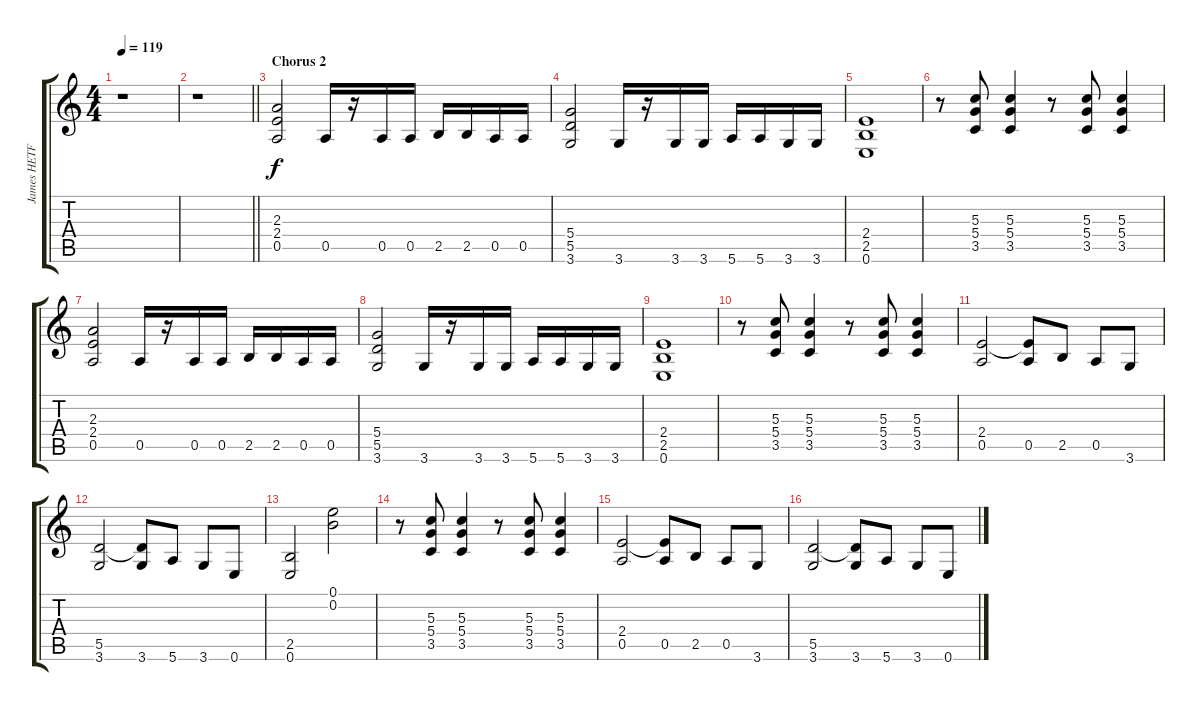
\track ("James HETFIELD" "James HETF") {instrument distortionguitar}
\staff {score tabs}
\tuning (E4 B3 G3 D3 A2 E2) {hide}
\ts (4 4)
\tempo 119
\clef g2
\ks c
r.1{dy f} |
\barLineRight lightlight
r.1 |
\section ("" "Chorus 2")
(2.3 2.4 0.5).2 0.5.16 r.16 0.5.16 0.5.16 2.5.16 2.5.16 0.5.16 0.5.16 |
(5.4 5.5 3.6).2 3.6.16 r.16 3.6.16 3.6.16 5.6.16 5.6.16 3.6.16 3.6.16 |
(2.4 2.5 0.6).1 |
r.8 (5.3 5.4 3.5).8 (5.3 5.4 3.5).4 r.8 (5.3 5.4 3.5).8 (5.3 5.4 3.5).4 |
(2.3 2.4 0.5).2 0.5.16 r.16 0.5.16 0.5.16 2.5.16 2.5.16 0.5.16 0.5.16 |
(5.4 5.5 3.6).2 3.6.16 r.16 3.6.16 3.6.16 5.6.16 5.6.16 3.6.16 3.6.16 |
(2.4 2.5 0.6).1 |
r.8 (5.3 5.4 3.5).8 (5.3 5.4 3.5).4 r.8 (5.3 5.4 3.5).8 (5.3 5.4 3.5).4 |
(2.4 0.5).2{volume 14} (2.4{t} 0.5).8 2.5.8 0.5.8 3.6.8 |
(5.5 3.6).2 (5.5{t} 3.6).8 5.6.8 3.6.8 0.6.8 |
(2.5 0.6).2 (0.1 0.2).2 |
r.8 (5.3 5.4 3.5).8 (5.3 5.4 3.5).4 r.8 (5.3 5.4 3.5).8 (5.3 5.4 3.5).4 |
(2.4 0.5).2{volume 14} (2.4{t} 0.5).8 2.5.8 0.5.8 3.6.8 |
(5.5 3.6).2 (5.5{t} 3.6).8 5.6.8 3.6.8 0.6.8
